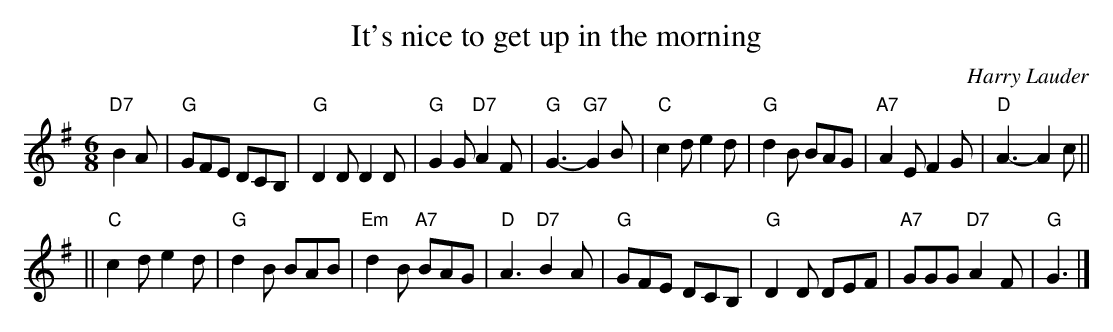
X:1
T: It's nice to get up in the morning
C: Harry Lauder
M: 6/8
L: 1/8
K: G
"D7"B2A \
| "G"GFE DCB,| "G"D2D D2D |  "G"G2G "D7"A2F | "G"G3- "G7"G2B \
| "C"c2d e2d | "G"d2B BAG | "A7"A2E     F2G | "D"A3-     A2c ||
||"C"c2d e2d | "G"d2B BAB | "Em"d2B "A7"BAG | "D"A3  "D7"B2A \
| "G"GFE DCB,| "G"D2D DEF | "A7"GGG "D7"A2F | "G"G3 |]
